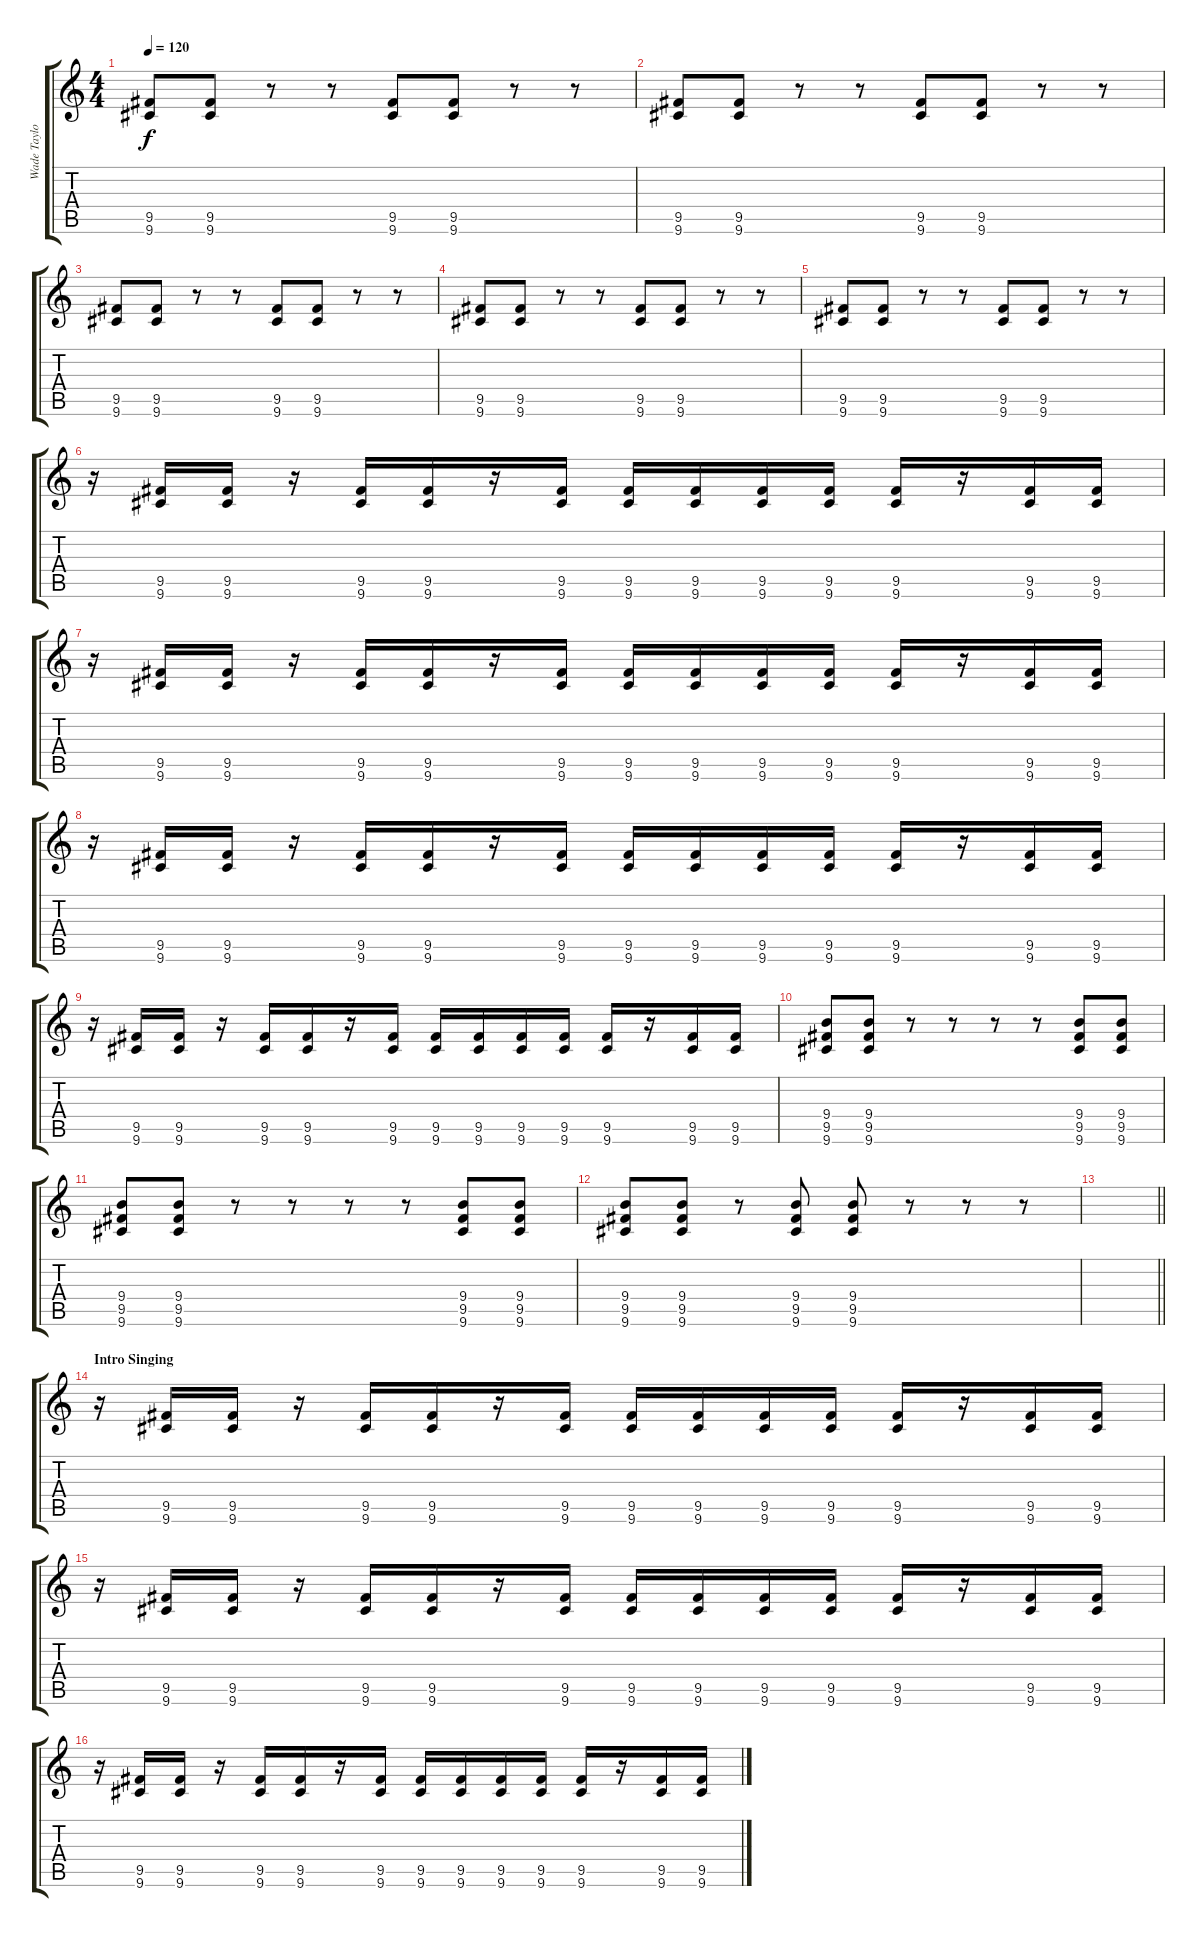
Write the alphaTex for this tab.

\track ("Wade Taylor" "Wade Taylo") {instrument overdrivenguitar}
\staff {score tabs}
\tuning (E4 B3 G3 D3 A2 E2) {hide}
\ts (4 4)
\tempo 120
\clef g2
\ks c
(9.5 9.6).8{dy f} (9.5 9.6).8 r.8 r.8 (9.5 9.6).8 (9.5 9.6).8 r.8 r.8 |
(9.5 9.6).8 (9.5 9.6).8 r.8 r.8 (9.5 9.6).8 (9.5 9.6).8 r.8 r.8 |
(9.5 9.6).8 (9.5 9.6).8 r.8 r.8 (9.5 9.6).8 (9.5 9.6).8 r.8 r.8 |
(9.5 9.6).8 (9.5 9.6).8 r.8 r.8 (9.5 9.6).8 (9.5 9.6).8 r.8 r.8 |
(9.5 9.6).8 (9.5 9.6).8 r.8 r.8 (9.5 9.6).8 (9.5 9.6).8 r.8 r.8 |
r.16 (9.5 9.6).16 (9.5 9.6).16 r.16 (9.5 9.6).16 (9.5 9.6).16 r.16 (9.5 9.6).16 (9.5 9.6).16 (9.5 9.6).16 (9.5 9.6).16 (9.5 9.6).16 (9.5 9.6).16 r.16 (9.5 9.6).16 (9.5 9.6).16 |
r.16 (9.5 9.6).16 (9.5 9.6).16 r.16 (9.5 9.6).16 (9.5 9.6).16 r.16 (9.5 9.6).16 (9.5 9.6).16 (9.5 9.6).16 (9.5 9.6).16 (9.5 9.6).16 (9.5 9.6).16 r.16 (9.5 9.6).16 (9.5 9.6).16 |
r.16 (9.5 9.6).16 (9.5 9.6).16 r.16 (9.5 9.6).16 (9.5 9.6).16 r.16 (9.5 9.6).16 (9.5 9.6).16 (9.5 9.6).16 (9.5 9.6).16 (9.5 9.6).16 (9.5 9.6).16 r.16 (9.5 9.6).16 (9.5 9.6).16 |
r.16 (9.5 9.6).16 (9.5 9.6).16 r.16 (9.5 9.6).16 (9.5 9.6).16 r.16 (9.5 9.6).16 (9.5 9.6).16 (9.5 9.6).16 (9.5 9.6).16 (9.5 9.6).16 (9.5 9.6).16 r.16 (9.5 9.6).16 (9.5 9.6).16 |
(9.4 9.5 9.6).8 (9.4 9.5 9.6).8 r.8 r.8 r.8 r.8 (9.4 9.5 9.6).8 (9.4 9.5 9.6).8 |
(9.4 9.5 9.6).8 (9.4 9.5 9.6).8 r.8 r.8 r.8 r.8 (9.4 9.5 9.6).8 (9.4 9.5 9.6).8 |
(9.4 9.5 9.6).8 (9.4 9.5 9.6).8 r.8 (9.4 9.5 9.6).8 (9.4 9.5 9.6).8 r.8 r.8 r.8 |
\barLineRight lightlight
|
\section ("" "Intro Singing")
r.16 (9.5 9.6).16 (9.5 9.6).16 r.16 (9.5 9.6).16 (9.5 9.6).16 r.16 (9.5 9.6).16 (9.5 9.6).16 (9.5 9.6).16 (9.5 9.6).16 (9.5 9.6).16 (9.5 9.6).16 r.16 (9.5 9.6).16 (9.5 9.6).16 |
r.16 (9.5 9.6).16 (9.5 9.6).16 r.16 (9.5 9.6).16 (9.5 9.6).16 r.16 (9.5 9.6).16 (9.5 9.6).16 (9.5 9.6).16 (9.5 9.6).16 (9.5 9.6).16 (9.5 9.6).16 r.16 (9.5 9.6).16 (9.5 9.6).16 |
r.16 (9.5 9.6).16 (9.5 9.6).16 r.16 (9.5 9.6).16 (9.5 9.6).16 r.16 (9.5 9.6).16 (9.5 9.6).16 (9.5 9.6).16 (9.5 9.6).16 (9.5 9.6).16 (9.5 9.6).16 r.16 (9.5 9.6).16 (9.5 9.6).16
